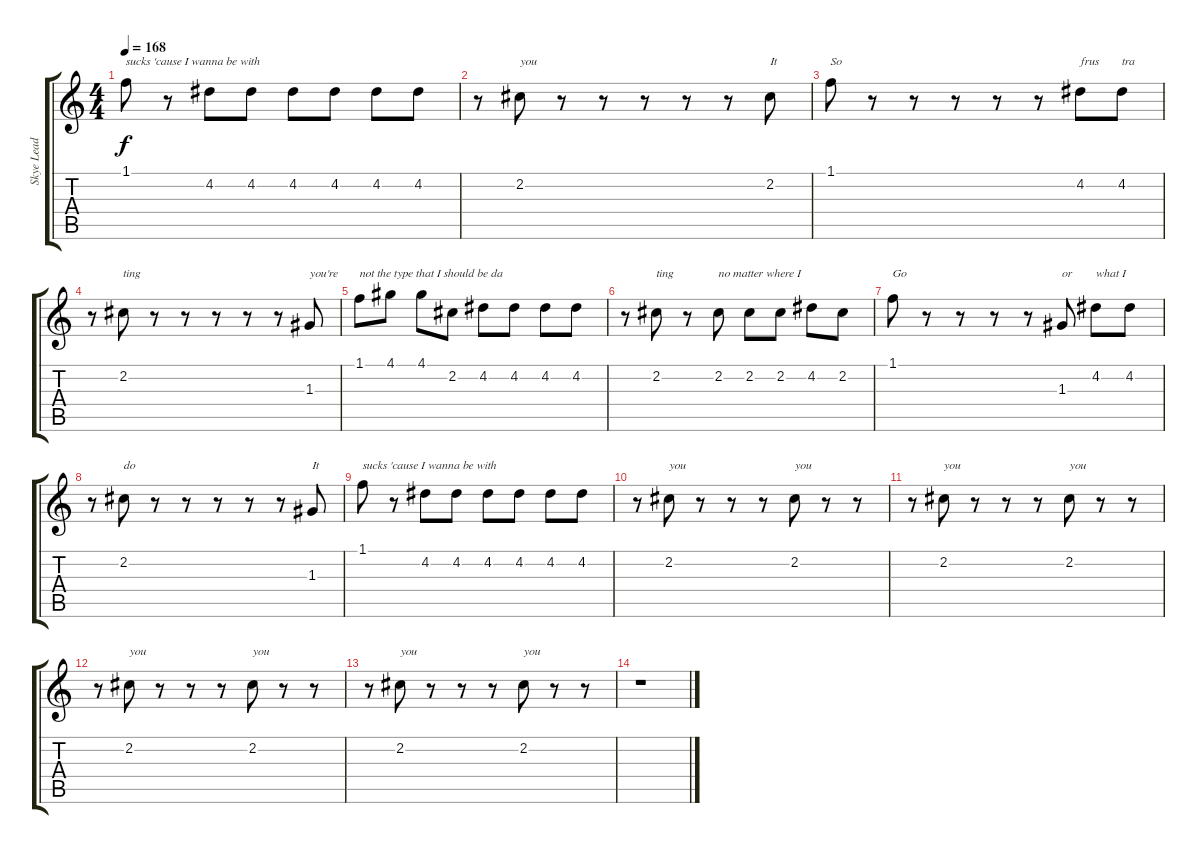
\track ("Skye Lead Vocals" "Skye Lead ") {instrument distortionguitar}
\staff {score tabs}
\tuning (E4 B3 G3 D3 A2 D2) {hide}
\ts (4 4)
\tempo 168
\clef g2
\ks c
1.1.8{txt "sucks 'cause I wanna be with " dy f} r.8 4.2.8 4.2.8 4.2.8 4.2.8 4.2.8 4.2.8 |
r.8 2.2.8{txt "you"} r.8 r.8 r.8 r.8 r.8 2.2.8{txt "It"} |
1.1.8{txt "So"} r.8 r.8 r.8 r.8 r.8 4.2.8{txt "frus"} 4.2.8{txt "tra"} |
r.8 2.2.8{txt "ting"} r.8 r.8 r.8 r.8 r.8 1.3.8{txt "you're"} |
1.1.8{txt "not the type that I should be da"} 4.1.8 4.1.8 2.2.8 4.2.8 4.2.8 4.2.8 4.2.8 |
r.8 2.2.8{txt "ting"} r.8 2.2.8{txt "no matter where I"} 2.2.8 2.2.8 4.2.8 2.2.8 |
1.1.8{txt "Go"} r.8 r.8 r.8 r.8 1.3.8{txt "or"} 4.2.8{txt "what I"} 4.2.8 |
r.8 2.2.8{txt "do"} r.8 r.8 r.8 r.8 r.8 1.3.8{txt "It"} |
1.1.8{txt "sucks 'cause I wanna be with "} r.8 4.2.8 4.2.8 4.2.8 4.2.8 4.2.8 4.2.8 |
r.8 2.2.8{txt "you"} r.8 r.8 r.8 2.2.8{txt "you"} r.8 r.8 |
r.8 2.2.8{txt "you"} r.8 r.8 r.8 2.2.8{txt "you"} r.8 r.8 |
r.8 2.2.8{txt "you"} r.8 r.8 r.8 2.2.8{txt "you"} r.8 r.8 |
r.8 2.2.8{txt "you"} r.8 r.8 r.8 2.2.8{txt "you"} r.8 r.8 |
r.1
